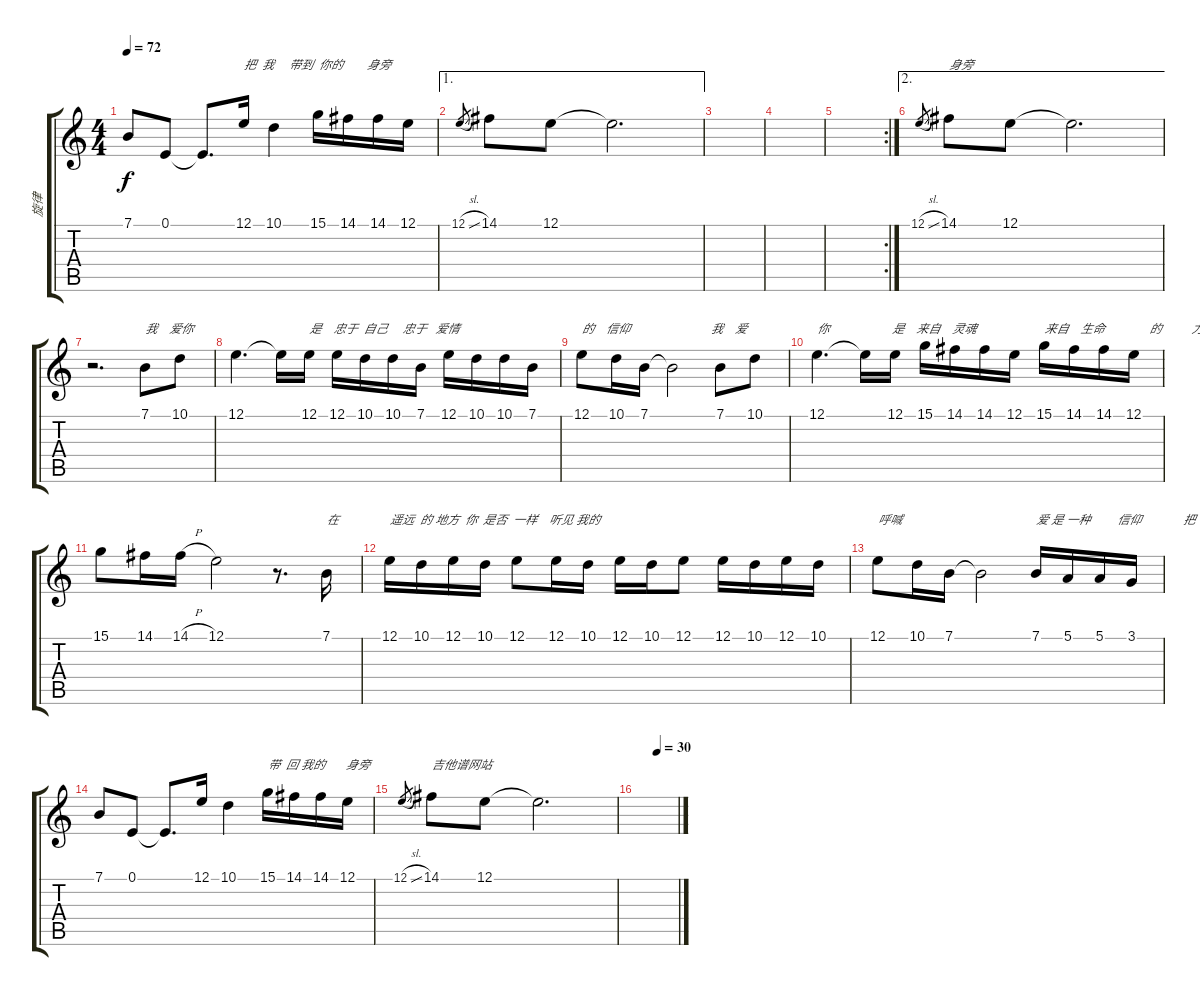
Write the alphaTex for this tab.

\track ("旋律" "旋律") {instrument synthvoice}
\staff {score tabs}
\tuning (E4 B3 G3 D3 A2 E2) {hide}
\ts (4 4)
\tempo 72
\clef g2
\ks c
7.1.8{dy f} 0.1.8 0.1{t}.8{d} 12.1.16{txt "把  我     带到  你的        身旁"} 10.1.4 15.1.16 14.1.16 14.1.16 12.1.16 |
\ae 1
12.1{sl}.8{gr} 14.1.8 12.1.8 12.1{t}.2{d} |
|
|
\rc 2
|
\ae 2
12.1{sl}.8{gr} 14.1.8{txt "身旁"} 12.1.8 12.1{t}.2{d} |
r.2{d} 7.1.8{txt "我    爱你"} 10.1.8 |
12.1.4{d} 12.1{t}.16 12.1.16{txt "是    忠于  自己     忠于   爱情"} 12.1.16 10.1.16 10.1.16 7.1.16 12.1.16 10.1.16 10.1.16 7.1.16 |
12.1.8{txt "的    信仰                           我    爱 "} 10.1.16 7.1.16 7.1{t}.2 7.1.8 10.1.8 |
12.1.4{d txt "你                     是    来自    灵魂       "} 12.1{t}.16 12.1.16 15.1.16 14.1.16 14.1.16 12.1.16 15.1.16{txt "来自    生命               的          力量"} 14.1.16 14.1.16 12.1.16 |
15.1.8 14.1.16 14.1{h}.16 12.1.2 r.8{d} 7.1.16{txt "在"} |
12.1.16{txt "遥远  的 地方  你  是否  一样    听见 我的"} 10.1.16 12.1.16 10.1.16 12.1.8 12.1.16 10.1.16 12.1.16 10.1.16 12.1.8 12.1.16 10.1.16 12.1.16 10.1.16 |
12.1.8{txt "呼喊"} 10.1.16 7.1.16 7.1{t}.2 7.1.16{txt "爱 是 一种         信仰              把  你"} 5.1.16 5.1.16 3.1.16 |
7.1.8 0.1.8 0.1{t}.8{d} 12.1.16 10.1.4 15.1.16{txt "带  回 我的       身旁"} 14.1.16 14.1.16 12.1.16 |
12.1{sl}.8{gr} 14.1.8{txt "吉他谱网站"} 12.1.8 12.1{t}.2{d} |
\tempo (30 0.5)
